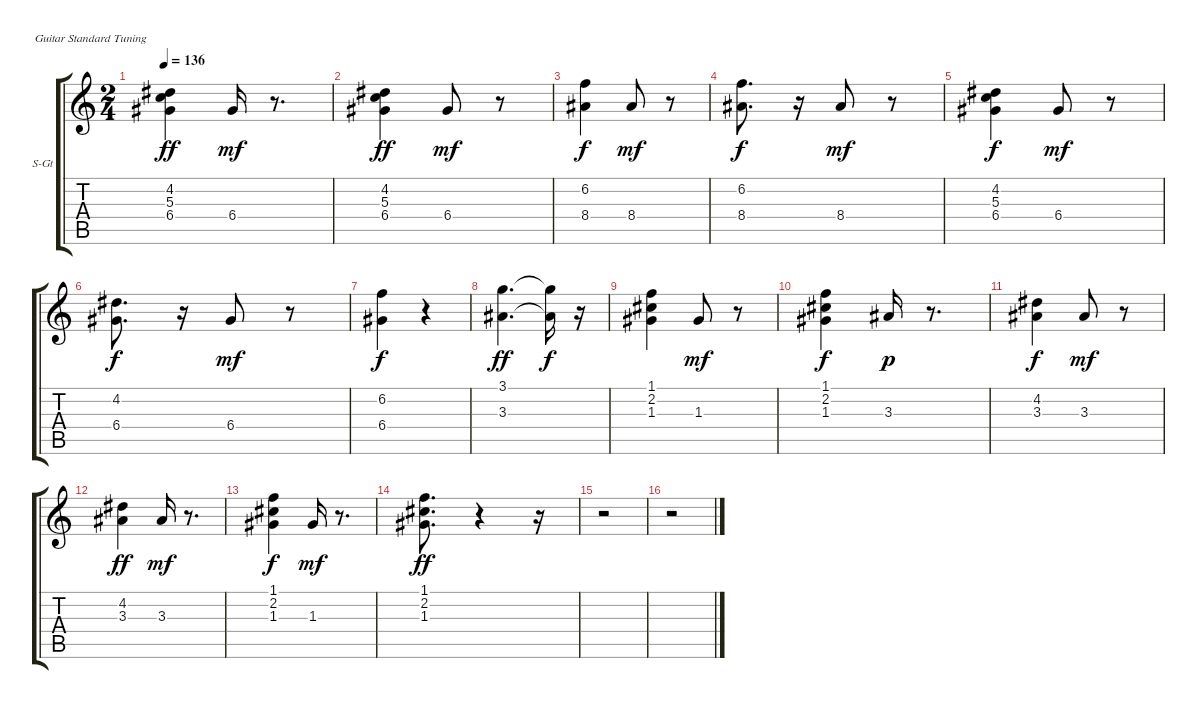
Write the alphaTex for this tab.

\bracketExtendMode groupsimilarinstruments
\firstSystemTrackNameOrientation horizontal
\otherSystemsTrackNameOrientation horizontal
\track ("swing" "S-Gt") {solo instrument stringensemble2}
\staff {score tabs}
\tuning (E4 B3 G3 D3 A2 E2)
\displaytranspose 12
\ts (2 4)
\tempo 136
\clef g2
\ks c
(4.2 5.3 6.4).4{dy ff} 6.4.16{dy mf} r.8{d} |
(4.2 5.3 6.4).4{dy ff} 6.4.8{dy mf} r.8 |
(6.2 8.4).4{dy f} 8.4.8{dy mf} r.8 |
(6.2 8.4).8{d dy f} r.16 8.4.8{dy mf} r.8 |
(4.2 5.3 6.4).4{dy f} 6.4.8{dy mf} r.8 |
(4.2 6.4).8{d dy f} r.16 6.4.8{dy mf} r.8 |
(6.2 6.4).4{dy f} r.4 |
(3.1 3.3).4{d dy ff} (3.1{t} 3.3{t}).16{dy f} r.16 |
(1.1 2.2 1.3).4 1.3.8{dy mf} r.8 |
(1.1 2.2 1.3).4{dy f} 3.3.16{dy p} r.8{d} |
(4.2 3.3).4{dy f} 3.3.8{dy mf} r.8 |
(4.2 3.3).4{dy ff} 3.3.16{dy mf} r.8{d} |
(1.1 2.2 1.3).4{dy f} 1.3.16{dy mf} r.8{d} |
(1.1 2.2 1.3).8{d dy ff} r.4 r.16 |
r.2 |
r.2
